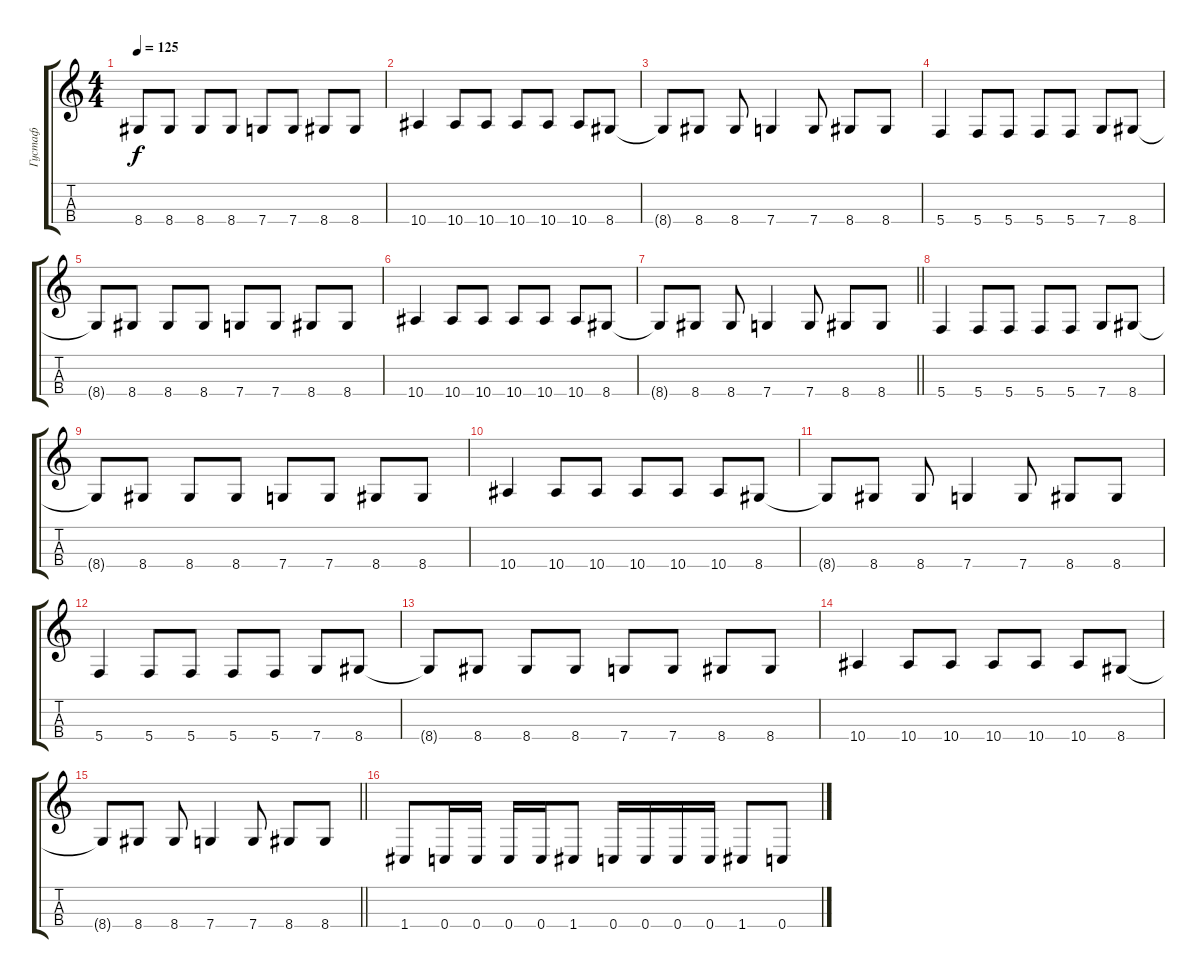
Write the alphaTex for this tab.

\track ("Густаф" "Густаф") {instrument electricbassfinger}
\staff {score tabs}
\tuning (F3 C3 G2 C2) {hide}
\ts (4 4)
\tempo 125
\clef g2
\ks c
8.4{t}.8{dy f} 8.4.8 8.4.8 8.4.8 7.4.8 7.4.8 8.4.8 8.4.8 |
10.4.4 10.4.8 10.4.8 10.4.8 10.4.8 10.4.8 8.4.8 |
8.4{t}.8 8.4.8 8.4.8 7.4.4 7.4.8 8.4.8 8.4.8 |
5.4.4 5.4.8 5.4.8 5.4.8 5.4.8 7.4.8 8.4.8 |
8.4{t}.8 8.4.8 8.4.8 8.4.8 7.4.8 7.4.8 8.4.8 8.4.8 |
10.4.4 10.4.8 10.4.8 10.4.8 10.4.8 10.4.8 8.4.8 |
\barLineRight lightlight
8.4{t}.8 8.4.8 8.4.8 7.4.4 7.4.8 8.4.8 8.4.8 |
5.4.4 5.4.8 5.4.8 5.4.8 5.4.8 7.4.8 8.4.8 |
8.4{t}.8 8.4.8 8.4.8 8.4.8 7.4.8 7.4.8 8.4.8 8.4.8 |
10.4.4 10.4.8 10.4.8 10.4.8 10.4.8 10.4.8 8.4.8 |
8.4{t}.8 8.4.8 8.4.8 7.4.4 7.4.8 8.4.8 8.4.8 |
5.4.4 5.4.8 5.4.8 5.4.8 5.4.8 7.4.8 8.4.8 |
8.4{t}.8 8.4.8 8.4.8 8.4.8 7.4.8 7.4.8 8.4.8 8.4.8 |
10.4.4 10.4.8 10.4.8 10.4.8 10.4.8 10.4.8 8.4.8 |
\barLineRight lightlight
8.4{t}.8 8.4.8 8.4.8 7.4.4 7.4.8 8.4.8 8.4.8 |
1.4.8 0.4.16 0.4.16 0.4.16 0.4.16 1.4.8 0.4.16 0.4.16 0.4.16 0.4.16 1.4.8 0.4.8
